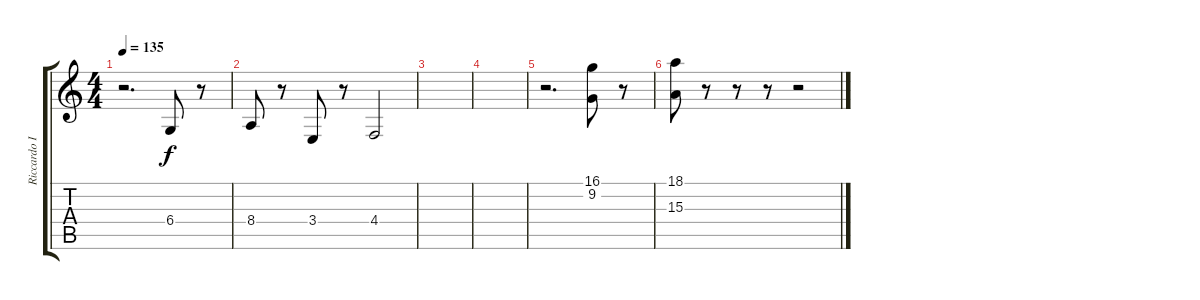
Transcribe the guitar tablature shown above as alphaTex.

\track ("Riccardo Iacono" "Riccardo I") {instrument tremolostrings}
\staff {score tabs}
\tuning (Eb4 Bb3 Gb3 Db3 Ab2 Eb2) {hide}
\ts (4 4)
\tempo 135
\clef g2
\ks c
r.2{d dy f} 6.4.8 r.8 |
8.4.8 r.8 3.4.8 r.8 4.4.2 |
|
|
r.2{d} (16.1 9.2).8 r.8 |
(18.1 15.3).8 r.8 r.8 r.8 r.2
